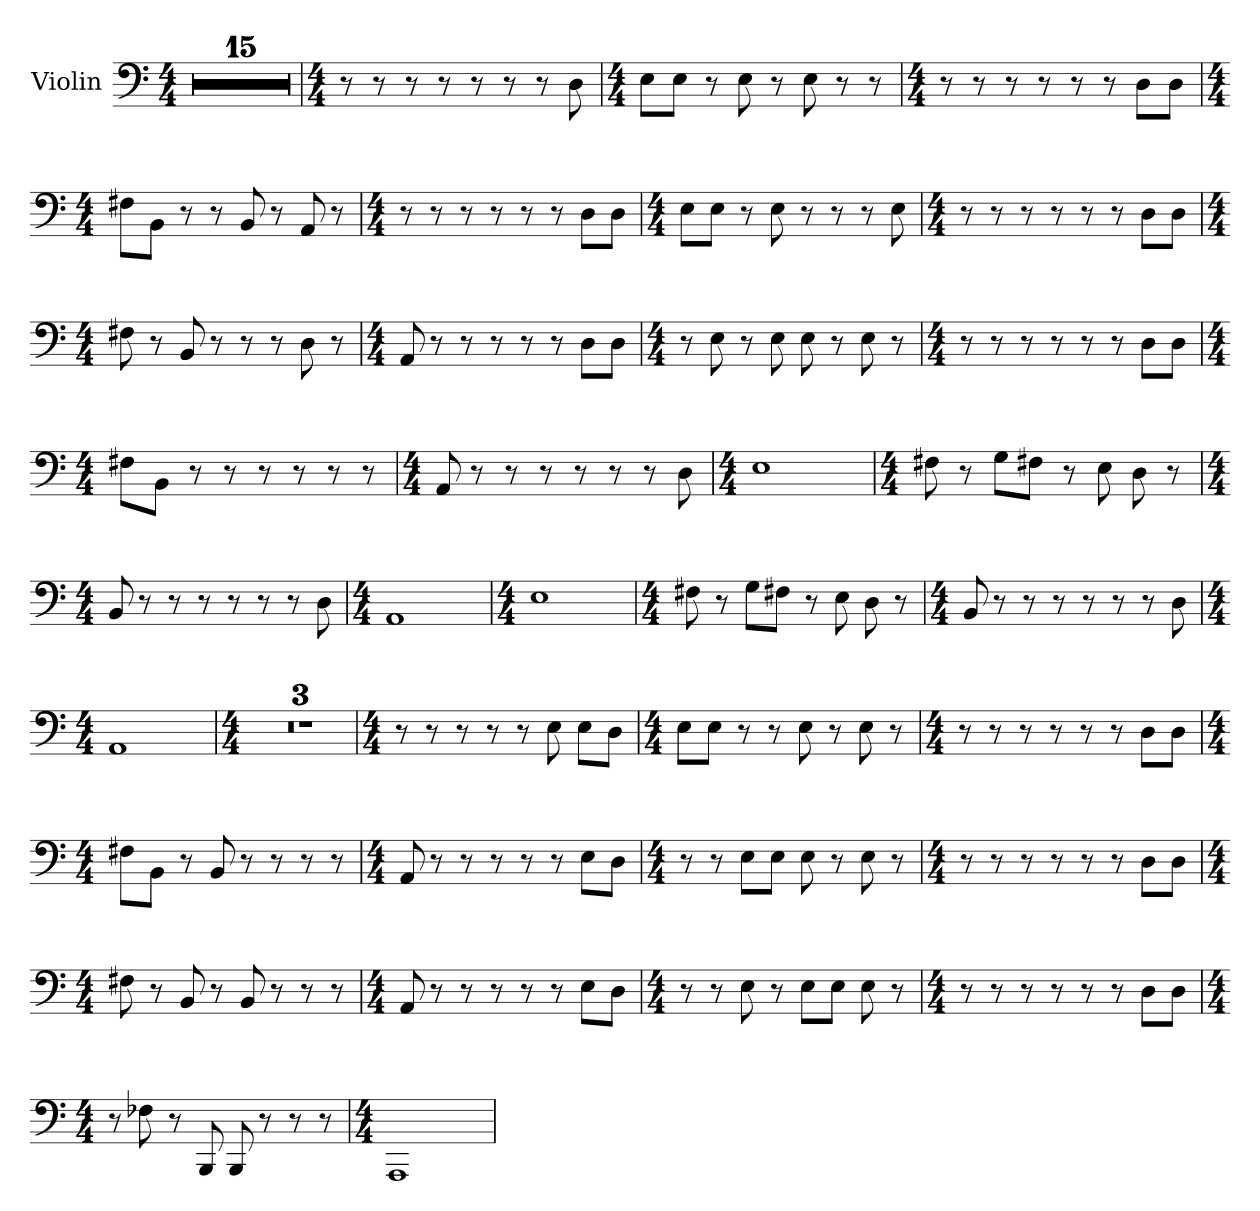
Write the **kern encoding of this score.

**kern
*part1
*staff1
*I"Violin
*I'Vln
*M4/4
=
1r
=
*M4/4
1r
=
*M4/4
1r
=
*M4/4
1r
=
*M4/4
1r
=
*M4/4
1r
=
*M4/4
1r
=
*M4/4
1r
=
*M4/4
1r
=
*M4/4
1r
=
*M4/4
1r
=
*M4/4
1r
=
*M4/4
1r
=
*M4/4
1r
=
*M4/4
1r
=
*M4/4
8r
8r
8r
8r
8r
8r
8r
8D
=
*M4/4
8EL
8EJ
8r
8E
8r
8E
8r
8r
=
*M4/4
8r
8r
8r
8r
8r
8r
8DL
8DJ
=
*M4/4
8F#XL
8BBJ
8r
8r
8BB
8r
8AA
8r
=
*M4/4
8r
8r
8r
8r
8r
8r
8DL
8DJ
=
*M4/4
8EL
8EJ
8r
8E
8r
8r
8r
8E
=
*M4/4
8r
8r
8r
8r
8r
8r
8DL
8DJ
=
*M4/4
8F#X
8r
8BB
8r
8r
8r
8D
8r
=
*M4/4
8AA
8r
8r
8r
8r
8r
8DL
8DJ
=
*M4/4
8r
8E
8r
8E
8E
8r
8E
8r
=
*M4/4
8r
8r
8r
8r
8r
8r
8DL
8DJ
=
*M4/4
8F#XL
8BBJ
8r
8r
8r
8r
8r
8r
=
*M4/4
8AA
8r
8r
8r
8r
8r
8r
8D
=
*M4/4
1E
=
*M4/4
8F#X
8r
8GL
8F#XJ
8r
8E
8D
8r
=
*M4/4
8BB
8r
8r
8r
8r
8r
8r
8D
=
*M4/4
1AA
=
*M4/4
1E
=
*M4/4
8F#X
8r
8GL
8F#XJ
8r
8E
8D
8r
=
*M4/4
8BB
8r
8r
8r
8r
8r
8r
8D
=
*M4/4
1AA
=
*M4/4
1r
=
*M4/4
1r
=
*M4/4
1r
=
*M4/4
8r
8r
8r
8r
8r
8E
8EL
8DJ
=
*M4/4
8EL
8EJ
8r
8r
8E
8r
8E
8r
=
*M4/4
8r
8r
8r
8r
8r
8r
8DL
8DJ
=
*M4/4
8F#XL
8BBJ
8r
8BB
8r
8r
8r
8r
=
*M4/4
8AA
8r
8r
8r
8r
8r
8EL
8DJ
=
*M4/4
8r
8r
8EL
8EJ
8E
8r
8E
8r
=
*M4/4
8r
8r
8r
8r
8r
8r
8DL
8DJ
=
*M4/4
8F#X
8r
8BB
8r
8BB
8r
8r
8r
=
*M4/4
8AA
8r
8r
8r
8r
8r
8EL
8DJ
=
*M4/4
8r
8r
8E
8r
8EL
8EJ
8E
8r
=
*M4/4
8r
8r
8r
8r
8r
8r
8DL
8DJ
=
*M4/4
8r
8F-X
8r
8BBB
8BBB
8r
8r
8r
=
*M4/4
1AAA
=
*-
